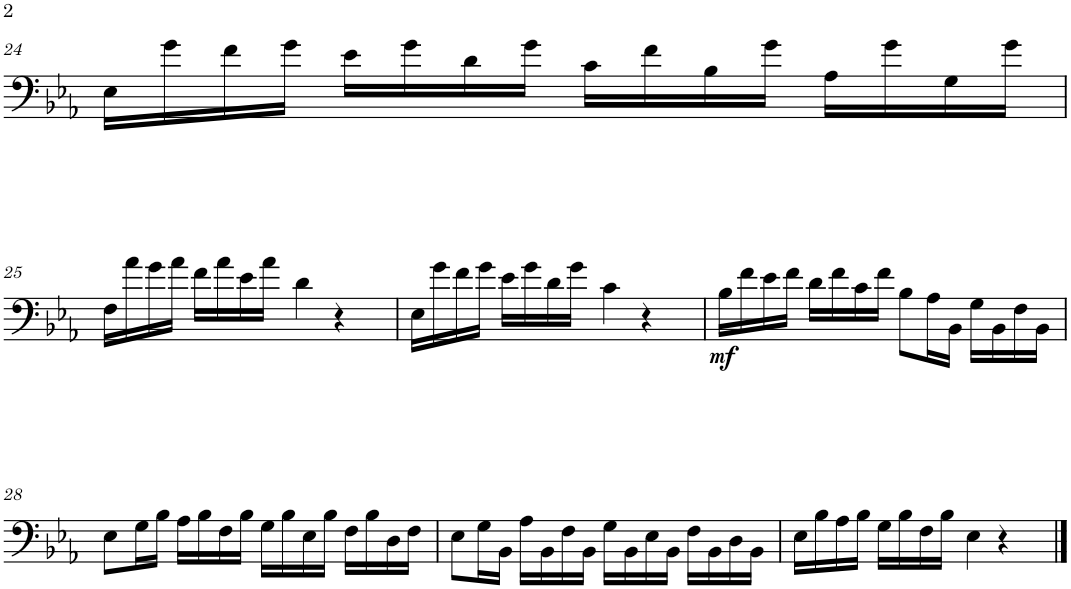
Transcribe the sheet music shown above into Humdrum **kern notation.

**kern	**dynam
*part1	*part1
*staff1	*staff1
*I"Trombone	*
*I'Tbn.	*
!!LO:PB:g=z
*clefF4	*
*k[b-e-a-]	*
*M4/4	*
*met(c)	*
=24	=24
16E-\LL	.
16g\	.
16f\	.
16g\JJ	.
16e-\LL	.
16g\	.
16d\	.
16g\JJ	.
16c\LL	.
16f\	.
16B-\	.
16g\JJ	.
16A-\LL	.
16g\	.
16G\	.
16g\JJ	.
!!LO:LB:g=z
=25	=25
16F\LL	.
16a-\	.
16g\	.
16a-\JJ	.
16f\LL	.
16a-\	.
16e-\	.
16a-\JJ	.
4d\	.
4r	.
=26	=26
16E-\LL	.
16g\	.
16f\	.
16g\JJ	.
16e-\LL	.
16g\	.
16d\	.
16g\JJ	.
4c\	.
4r	.
=27	=27
!	!LO:DY:b
16B-\LL	mf
16f\	.
16e-\	.
16f\JJ	.
16d\LL	.
16f\	.
16c\	.
16f\JJ	.
8B-\L	.
16A-\L	.
16BB-\JJ	.
16G\LL	.
16BB-\	.
16F\	.
16BB-\JJ	.
!!LO:LB:g=z
=28	=28
8E-\L	.
16G\L	.
16B-\JJ	.
16A-\LL	.
16B-\	.
16F\	.
16B-\JJ	.
16G\LL	.
16B-\	.
16E-\	.
16B-\JJ	.
16F\LL	.
16B-\	.
16D\	.
16F\JJ	.
=29	=29
8E-\L	.
16G\L	.
16BB-\JJ	.
16A-\LL	.
16BB-\	.
16F\	.
16BB-\JJ	.
16G\LL	.
16BB-\	.
16E-\	.
16BB-\JJ	.
16F\LL	.
16BB-\	.
16D\	.
16BB-\JJ	.
=30	=30
16E-\LL	.
16B-\	.
16A-\	.
16B-\JJ	.
16G\LL	.
16B-\	.
16F\	.
16B-\JJ	.
4E-\	.
4r	.
==	==
*-	*-
